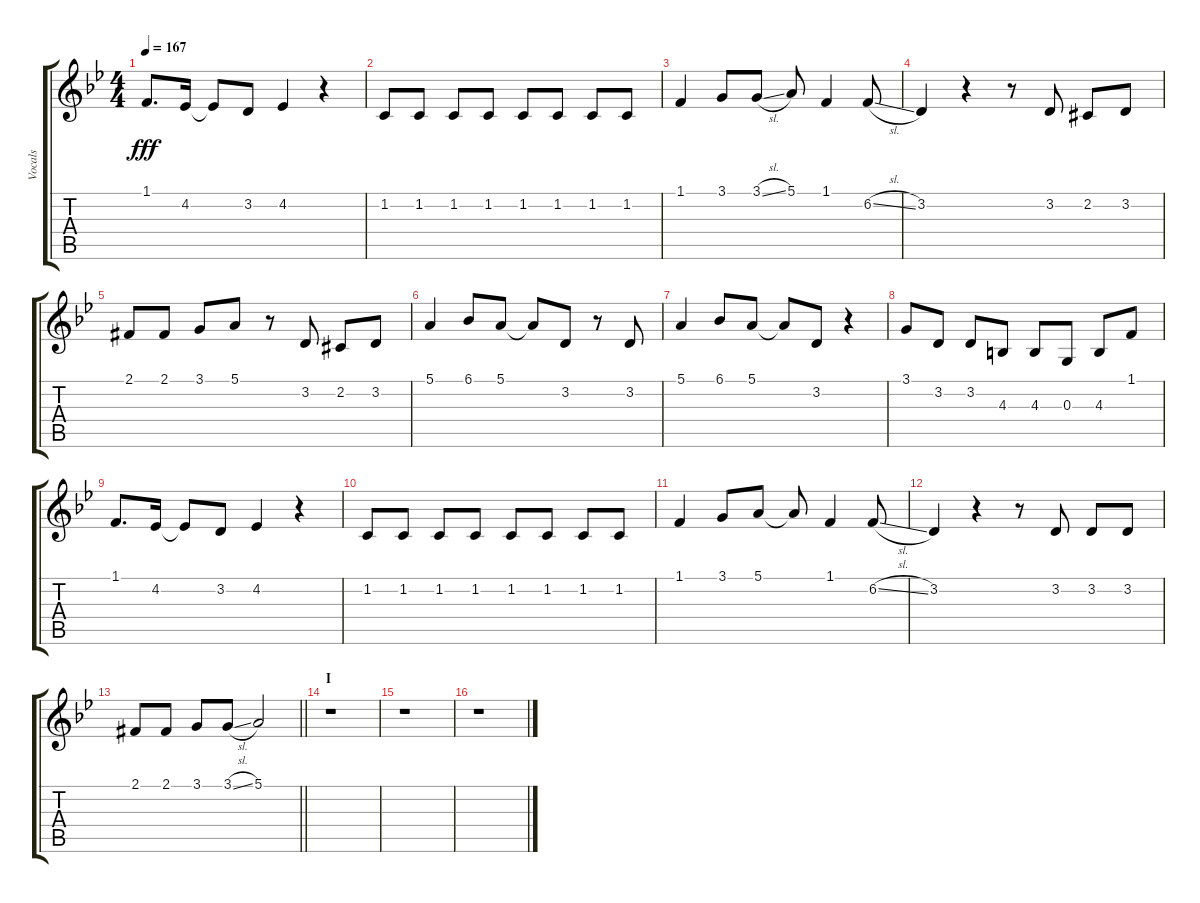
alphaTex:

\track ("Vocals" "Vocals") {instrument voiceoohs}
\staff {score tabs}
\tuning (E4 B3 G3 D3 A2 E2) {hide}
\ts (4 4)
\tempo 167
\clef g2
\ks bb
1.1.8{d dy fff} 4.2.16 4.2{t}.8 3.2.8 4.2.4 r.4 |
1.2.8 1.2.8 1.2.8 1.2.8 1.2.8 1.2.8 1.2.8 1.2.8 |
1.1.4 3.1.8 3.1{sl}.8 5.1.8 1.1.4 6.2{sl}.8 |
3.2.4 r.4 r.8 3.2.8 2.2{acc #}.8 3.2.8 |
2.1{acc #}.8 2.1{acc #}.8 3.1.8 5.1.8 r.8 3.2.8 2.2{acc #}.8 3.2.8 |
5.1.4 6.1.8 5.1.8 5.1{t}.8 3.2.8 r.8 3.2.8 |
5.1.4 6.1.8 5.1.8 5.1{t}.8 3.2.8 r.4 |
3.1.8 3.2.8 3.2.8 4.3.8 4.3.8 0.3.8 4.3.8 1.1.8 |
1.1.8{d} 4.2.16 4.2{t}.8 3.2.8 4.2.4 r.4 |
1.2.8 1.2.8 1.2.8 1.2.8 1.2.8 1.2.8 1.2.8 1.2.8 |
1.1.4 3.1.8 5.1.8 5.1{t}.8 1.1.4 6.2{sl}.8 |
3.2.4 r.4 r.8 3.2.8 3.2.8 3.2.8 |
\barLineRight lightlight
2.1{acc #}.8 2.1{acc #}.8 3.1.8 3.1{sl}.8 5.1.2 |
\section ("" "I")
r.1 |
r.1 |
r.1
